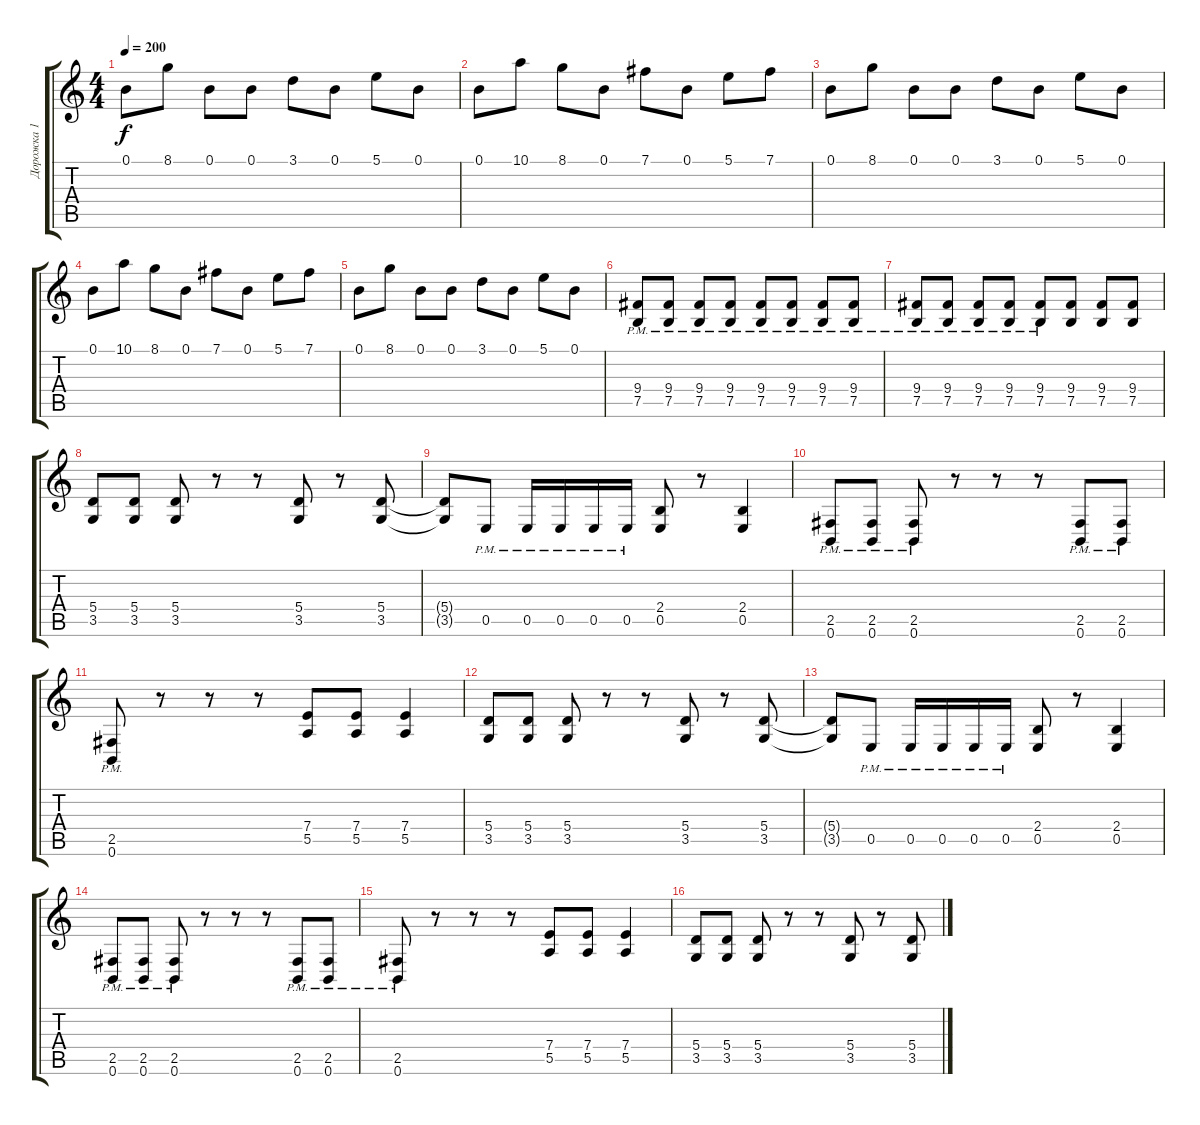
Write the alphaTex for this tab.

\track ("Дорожка 1" "Дорожка 1") {instrument distortionguitar}
\staff {score tabs}
\tuning (B3 Gb3 D3 A2 E2 B1) {hide}
\ts (4 4)
\tempo 200
\clef g2
\ks c
0.1.8{dy f} 8.1.8 0.1.8 0.1.8 3.1.8 0.1.8 5.1.8 0.1.8 |
0.1.8 10.1.8 8.1.8 0.1.8 7.1.8 0.1.8 5.1.8 7.1.8 |
0.1.8 8.1.8 0.1.8 0.1.8 3.1.8 0.1.8 5.1.8 0.1.8 |
0.1.8 10.1.8 8.1.8 0.1.8 7.1.8 0.1.8 5.1.8 7.1.8 |
0.1.8 8.1.8 0.1.8 0.1.8 3.1.8 0.1.8 5.1.8 0.1.8 |
(9.4{pm} 7.5{pm}).8 (9.4{pm} 7.5{pm}).8 (9.4{pm} 7.5{pm}).8 (9.4{pm} 7.5{pm}).8 (9.4{pm} 7.5{pm}).8 (9.4{pm} 7.5{pm}).8 (9.4{pm} 7.5{pm}).8 (9.4{pm} 7.5{pm}).8 |
(9.4{pm} 7.5{pm}).8 (9.4{pm} 7.5{pm}).8 (9.4{pm} 7.5{pm}).8 (9.4{pm} 7.5{pm}).8 (9.4{pm} 7.5{pm}).8 (9.4 7.5).8 (9.4 7.5).8 (9.4 7.5).8 |
(5.4 3.5).8 (5.4 3.5).8 (5.4 3.5).8 r.8 r.8 (5.4 3.5).8 r.8 (5.4 3.5).8 |
(5.4{t} 3.5{t}).8 0.5{pm}.8 0.5{pm}.16 0.5{pm}.16 0.5{pm}.16 0.5{pm}.16 (2.4 0.5).8 r.8 (2.4 0.5).4 |
(2.5{pm} 0.6{pm}).8 (2.5{pm} 0.6{pm}).8 (2.5{pm} 0.6{pm}).8 r.8 r.8 r.8 (2.5{pm} 0.6{pm}).8 (2.5{pm} 0.6{pm}).8 |
(2.5{pm} 0.6{pm}).8 r.8 r.8 r.8 (7.4 5.5).8 (7.4 5.5).8 (7.4 5.5).4 |
(5.4 3.5).8 (5.4 3.5).8 (5.4 3.5).8 r.8 r.8 (5.4 3.5).8 r.8 (5.4 3.5).8 |
(5.4{t} 3.5{t}).8 0.5{pm}.8 0.5{pm}.16 0.5{pm}.16 0.5{pm}.16 0.5{pm}.16 (2.4 0.5).8 r.8 (2.4 0.5).4 |
(2.5{pm} 0.6{pm}).8 (2.5{pm} 0.6{pm}).8 (2.5{pm} 0.6{pm}).8 r.8 r.8 r.8 (2.5{pm} 0.6{pm}).8 (2.5{pm} 0.6{pm}).8 |
(2.5{pm} 0.6{pm}).8 r.8 r.8 r.8 (7.4 5.5).8 (7.4 5.5).8 (7.4 5.5).4 |
(5.4 3.5).8 (5.4 3.5).8 (5.4 3.5).8 r.8 r.8 (5.4 3.5).8 r.8 (5.4 3.5).8
